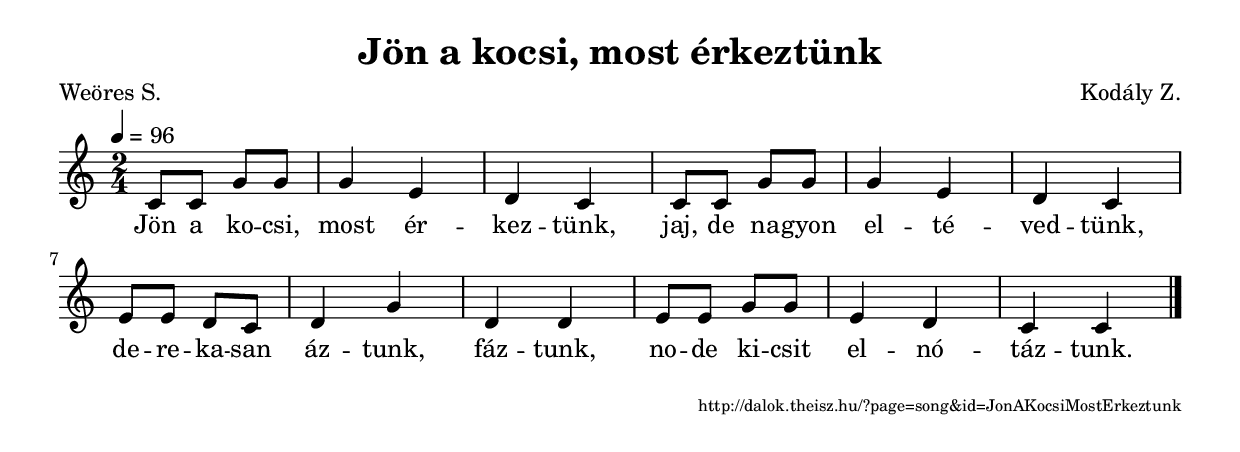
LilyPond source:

\version "2.10.33"


\header {
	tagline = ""	title = "Jön a kocsi, most érkeztünk"
	composer = "Kodály Z."
	poet = "Weöres S."
}

VoiceA = { \key c \major \override Staff.TimeSignature #'style = #'()  \time 2/4 \tempo 4=96
	\relative f' { c8 c g' g g4 e d c
c8 c g' g g4 e d c
e8 e d c d4 g d d
e8 e g g e4 d c c \bar "|."
	}
}
SplitLyricsA = \lyricmode { 
Jön a ko -- csi, most ér -- kez -- tünk,
jaj, de na -- gyon el -- té -- ved -- tünk,
de -- re -- ka -- san áz -- tunk, fáz -- tunk,
no -- de ki -- csit el -- nó -- táz -- tunk.
}
\score {
	<<
		\context Voice = songStaff { \VoiceA }
		\lyricsto "songStaff" \new Lyrics \SplitLyricsA
	>>
	\layout {
		indent = #0
	}
}

\score {
	<<
		\context Voice = songStaff { \VoiceA }
	>>
	\midi {
	}
}

\markup { \fill-line { \hspace #1 \super http://dalok.theisz.hu/?page=song&id=JonAKocsiMostErkeztunk } }

\paper {
}
